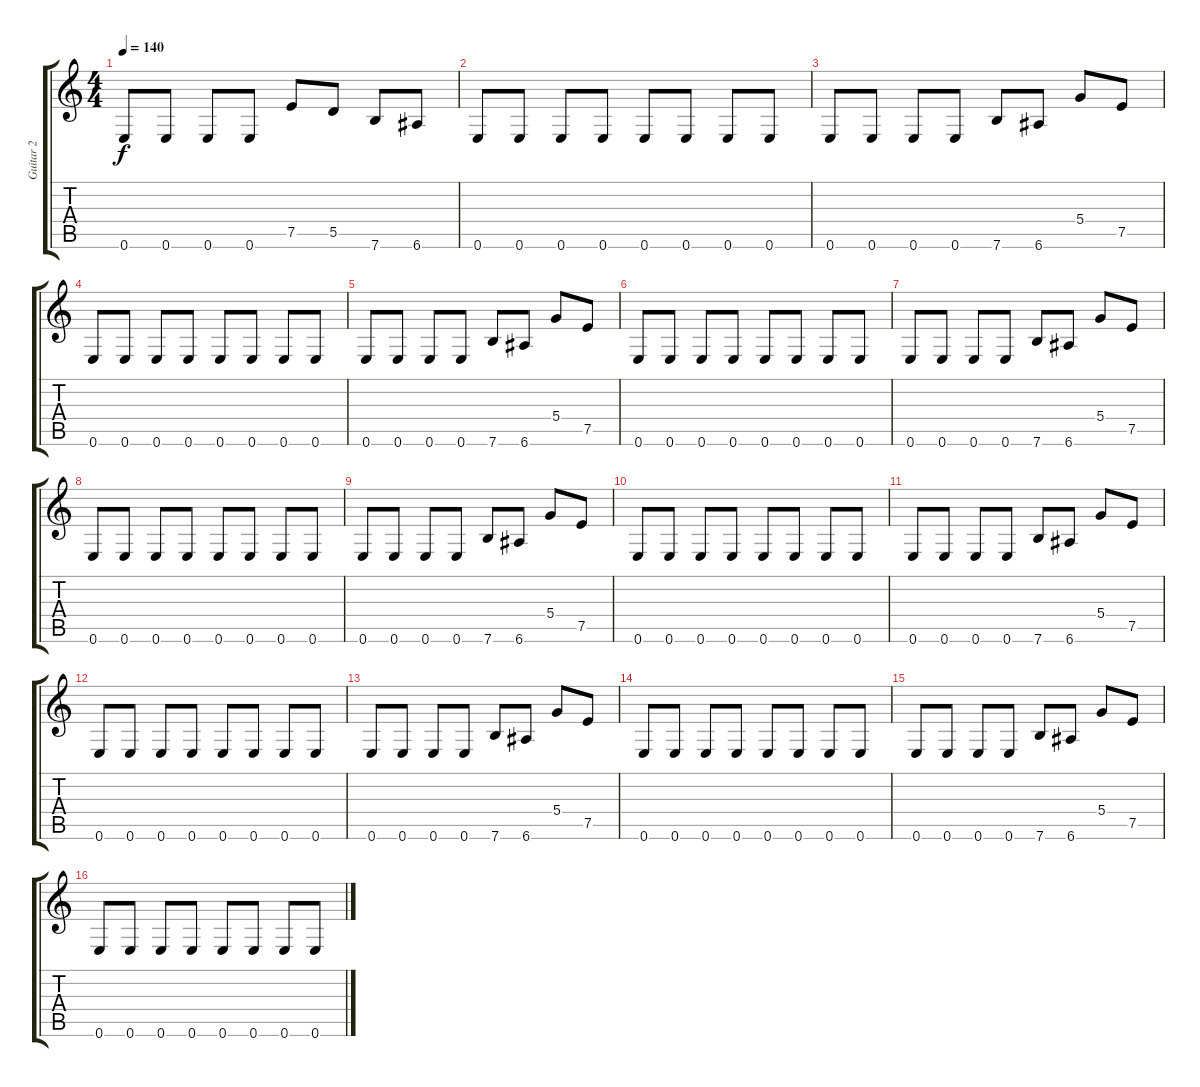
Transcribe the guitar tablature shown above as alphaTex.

\track ("Guitar 2" "Guitar 2") {instrument overdrivenguitar}
\staff {score tabs}
\tuning (E4 B3 G3 D3 A2 E2) {hide}
\ts (4 4)
\tempo 140
\clef g2
\ks c
0.6.8{dy f} 0.6.8 0.6.8 0.6.8 7.5.8 5.5.8 7.6.8 6.6.8 |
0.6.8 0.6.8 0.6.8 0.6.8 0.6.8 0.6.8 0.6.8 0.6.8 |
0.6.8 0.6.8 0.6.8 0.6.8 7.6.8 6.6.8 5.4.8 7.5.8 |
0.6.8 0.6.8 0.6.8 0.6.8 0.6.8 0.6.8 0.6.8 0.6.8 |
0.6.8 0.6.8 0.6.8 0.6.8 7.6.8 6.6.8 5.4.8 7.5.8 |
0.6.8 0.6.8 0.6.8 0.6.8 0.6.8 0.6.8 0.6.8 0.6.8 |
0.6.8 0.6.8 0.6.8 0.6.8 7.6.8 6.6.8 5.4.8 7.5.8 |
0.6.8 0.6.8 0.6.8 0.6.8 0.6.8 0.6.8 0.6.8 0.6.8 |
0.6.8 0.6.8 0.6.8 0.6.8 7.6.8 6.6.8 5.4.8 7.5.8 |
0.6.8 0.6.8 0.6.8 0.6.8 0.6.8 0.6.8 0.6.8 0.6.8 |
0.6.8 0.6.8 0.6.8 0.6.8 7.6.8 6.6.8 5.4.8 7.5.8 |
0.6.8 0.6.8 0.6.8 0.6.8 0.6.8 0.6.8 0.6.8 0.6.8 |
0.6.8 0.6.8 0.6.8 0.6.8 7.6.8 6.6.8 5.4.8 7.5.8 |
0.6.8 0.6.8 0.6.8 0.6.8 0.6.8 0.6.8 0.6.8 0.6.8 |
0.6.8 0.6.8 0.6.8 0.6.8 7.6.8 6.6.8 5.4.8 7.5.8 |
0.6.8 0.6.8 0.6.8 0.6.8 0.6.8 0.6.8 0.6.8 0.6.8
